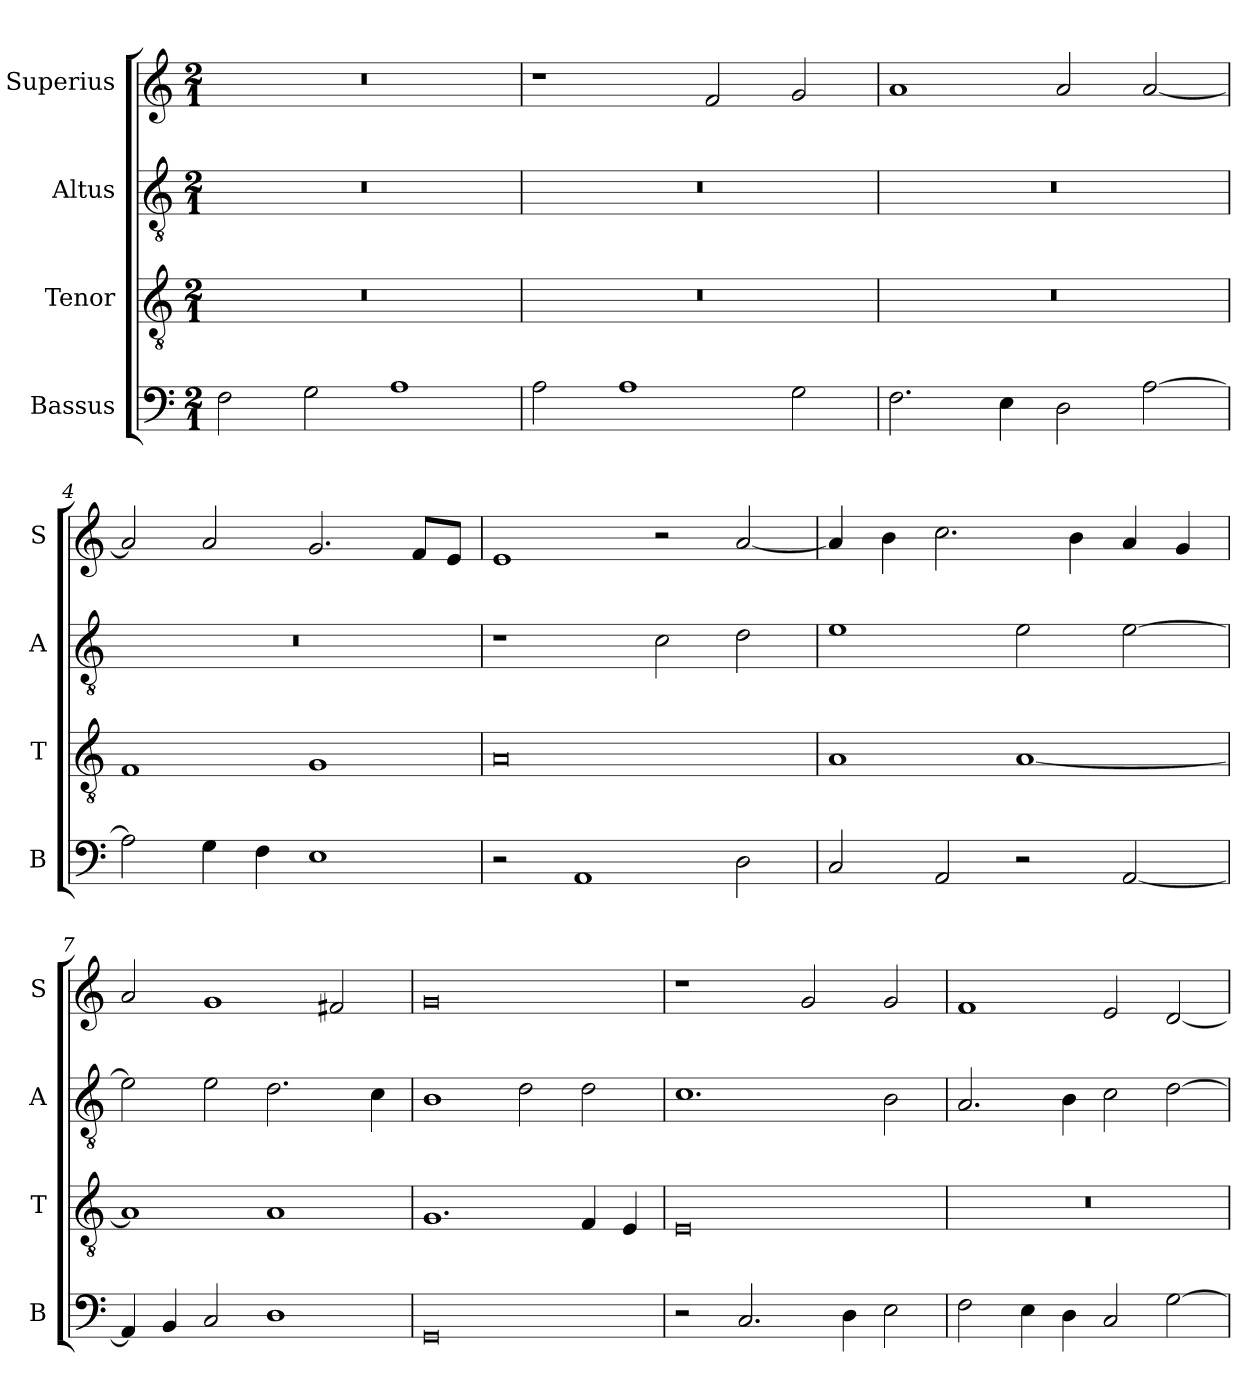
**kern	**kern	**kern	**kern
*part4	*part3	*part2	*part1
*staff4	*staff3	*staff2	*staff1
*I"Bassus	*I"Tenor	*I"Altus	*I"Superius
*I'B	*I'T	*I'A	*I'S
*clefF4	*clefGv2	*clefGv2	*clefG2
*k[]	*k[]	*k[]	*k[]
*M2/1	*M2/1	*M2/1	*M2/1
=1	=1	=1	=1
2F	0r	0r	0r
2G	.	.	.
1A	.	.	.
=2	=2	=2	=2
2A	0r	0r	1r
1A	.	.	.
.	.	.	2f
2G	.	.	2g
=3	=3	=3	=3
2.F	0r	0r	1a
4E	.	.	.
2D	.	.	2a
[2A	.	.	[2a
=4	=4	=4	=4
2A]	1F	0r	2a]
4G	.	.	2a
4F	.	.	.
1E	1G	.	2.g
.	.	.	8fL
.	.	.	8eJ
=5	=5	=5	=5
2r	0A	1r	1e
1AA	.	.	.
.	.	2c	2r
2D	.	2d	[2a
=6	=6	=6	=6
2C	1A	1e	4a]
.	.	.	4b
2AA	.	.	2.cc
2r	[1A	2e	.
.	.	.	4b
[2AA	.	[2e	4a
.	.	.	4g
=7	=7	=7	=7
4AA]	1A]	2e]	2a
4BB	.	.	.
2C	.	2e	1g
1D	1A	2.d	.
.	.	.	2f#X
.	.	4c	.
=8	=8	=8	=8
0GG	1.G	1B	0g
.	.	2d	.
.	4F	2d	.
.	4E	.	.
=9	=9	=9	=9
2r	0E	1.c	1r
2.C	.	.	.
.	.	.	2g
4D	.	.	.
2E	.	2B	2g
=10	=10	=10	=10
2F	0r	2.A	1f
4E	.	.	.
4D	.	4B	.
2C	.	2c	2e
[2G	.	[2d	[2d
=	=	=	=
*-	*-	*-	*-
